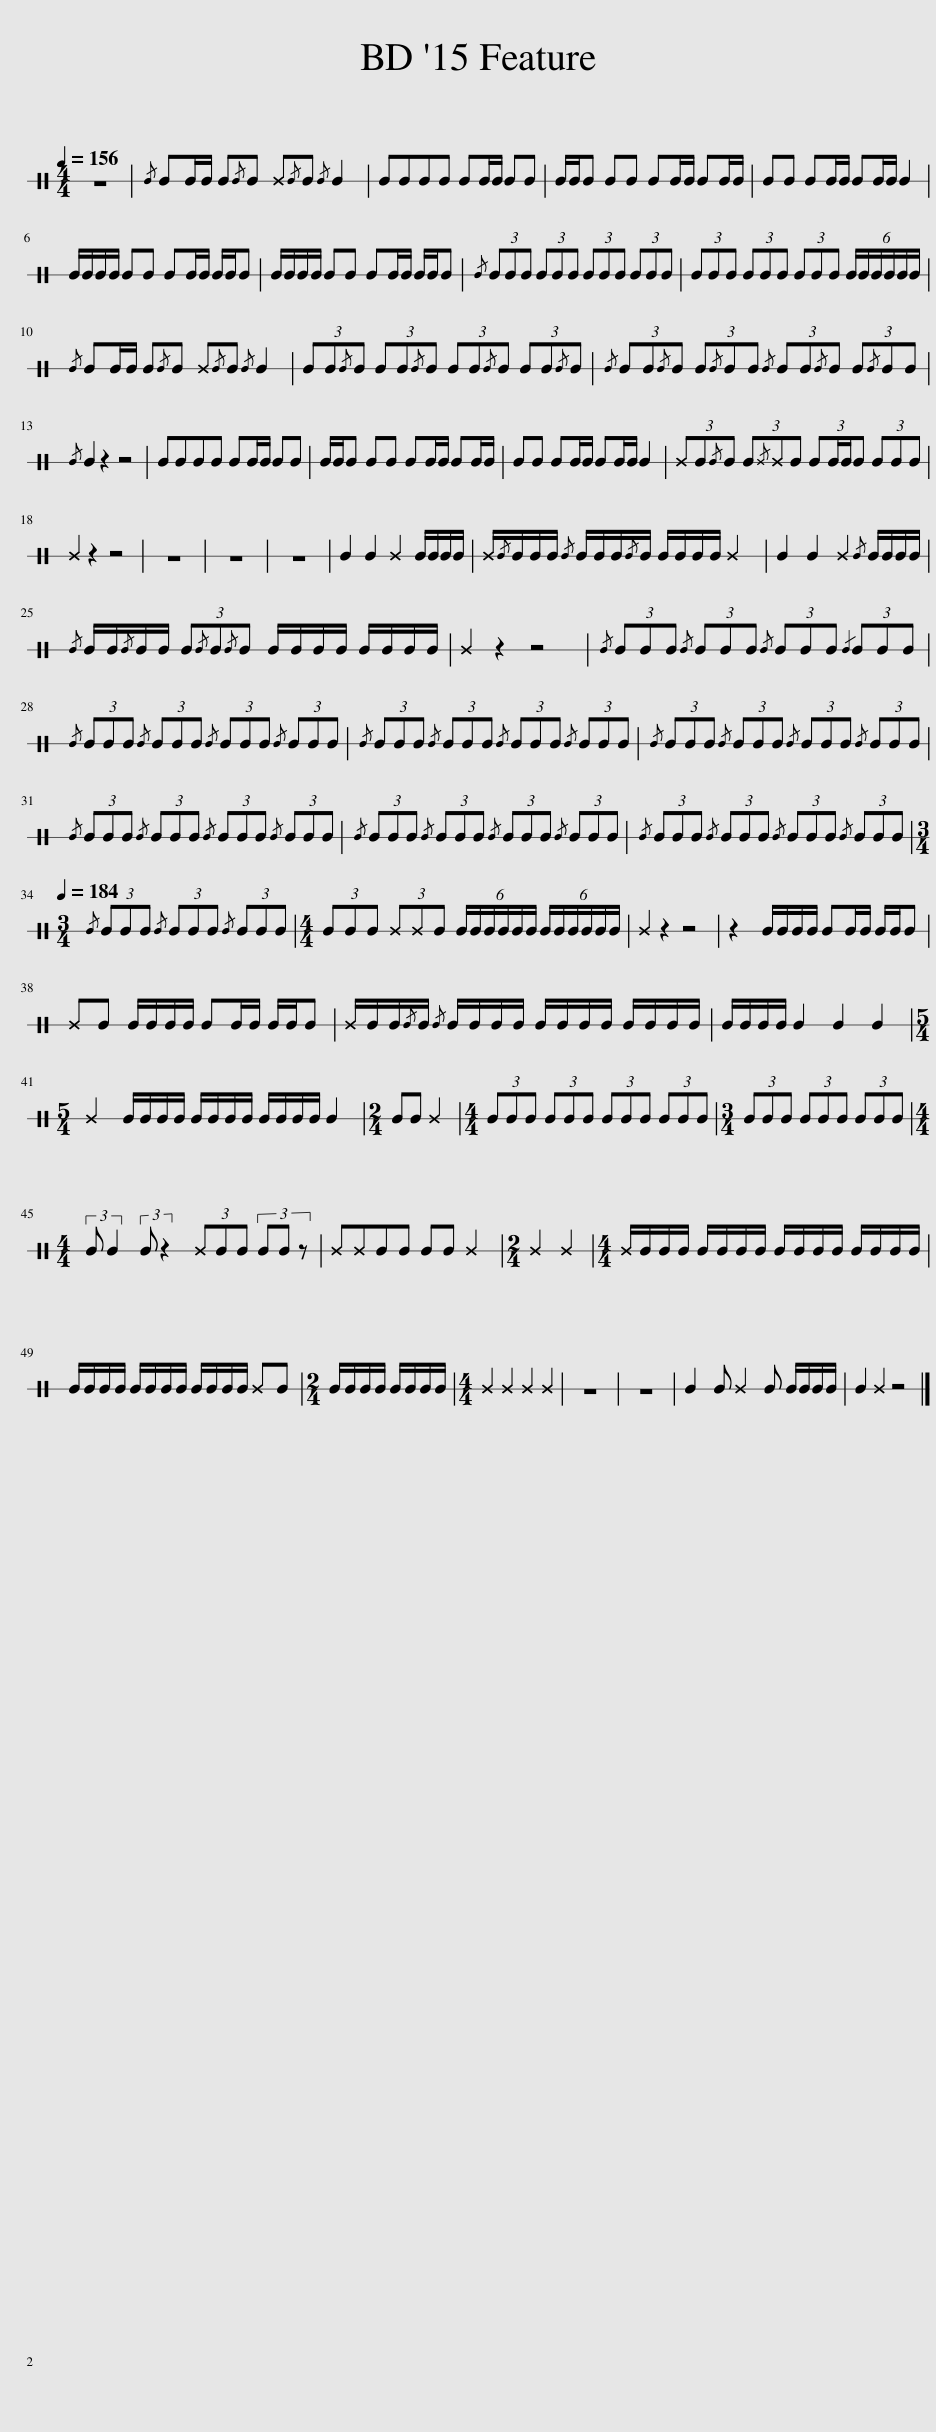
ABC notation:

X:1
L:1/8
Q:1/4=156
M:4/4
I:linebreak $
K:C
V:1 perc stafflines=1
K:none
V:1
 z8 |{/E} EE/E/ E{/E}E ^E{/E}E{/E} E2 | EEEE EE/E/ EE | E/E/E EE EE/E/ EE/E/ | EE EE/E/ EE/E/ E2 |$ %5
 E/E/E/E/ EE EE/E/ E/E/E | E/E/E/E/ EE EE/E/ E/E/E |{/E} (3EEE (3EEE (3EEE (3EEE | (3EEE (3EEE (3EEE (6:4:6E/E/E/E/E/E/ |${/E} EE/E/ E{/E}E ^E{/E}E{/E} E2 | %10
 (3EE{/E}E (3EE{/E}E (3EE{/E}E (3EE{/E}E |{/E} (3EE{/E}E (3E{/E}EE{/E} (3EE{/E}E (3E{/E}EE |${/E} E2 z2 z4 | EEEE EE/E/ EE | E/E/E EE EE/E/ EE/E/ | %15
 EE EE/E/ EE/E/ E2 | (3^EE{/E}E (3E{/^E}^EE (3:2:4EE/E/E (3EEE |$ ^E2 z2 z4 | z8 | z8 | %20
 z8 | E2 E2 ^E2 E/E/E/E/ | ^E/{/E}E/E/E/{/E} E/E/E/{/E}E/ E/E/E/E/ ^E2 | E2 E2 ^E2{/E} E/E/E/E/ |${/E} E/E/{/E}E/E/ (3E{/E}E{/E}E E/E/E/E/ E/E/E/E/ | %25
 ^E2 z2 z4 |{/E} (3EEE{/E} (3EEE{/E} (3EEE{/E} (3EEE |${/E} (3EEE{/E} (3EEE{/E} (3EEE{/E} (3EEE |{/E} (3EEE{/E} (3EEE{/E} (3EEE{/E} (3EEE |{/E} (3EEE{/E} (3EEE{/E} (3EEE{/E} (3EEE |$ %30
{/E} (3EEE{/E} (3EEE{/E} (3EEE{/E} (3EEE |{/E} (3EEE{/E} (3EEE{/E} (3EEE{/E} (3EEE |{/E} (3EEE{/E} (3EEE{/E} (3EEE{/E} (3EEE |$[M:3/4][Q:1/4=184]{/E} (3EEE{/E} (3EEE{/E} (3EEE |[M:4/4] (3EEE (3^E^EE (6:4:6E/E/E/E/E/E/ (6:4:6E/E/E/E/E/E/ | %35
 ^E2 z2 z4 | z2 E/E/E/E/ EE/E/ E/E/E |$ ^EE E/E/E/E/ EE/E/ E/E/E | ^E/E/E/{/E}E/{/E} E/E/E/E/ E/E/E/E/ E/E/E/E/ | E/E/E/E/ E2 E2 E2 |$ %40
[M:5/4] ^E2 E/E/E/E/ E/E/E/E/ E/E/E/E/ E2 |[M:2/4] EE ^E2 |[M:4/4] (3EEE (3EEE (3EEE (3EEE |[M:3/4] (3EEE (3EEE (3EEE |$[M:4/4] (3:2:2E E2 (3:2:2E z2 (3^EEE (3EE z | %45
 ^E^EEE EE ^E2 |[M:2/4] ^E2 ^E2 |[M:4/4] ^E/E/E/E/ E/E/E/E/ E/E/E/E/ E/E/E/E/ |$ E/E/E/E/ E/E/E/E/ E/E/E/E/ ^EE |[M:2/4] E/E/E/E/ E/E/E/E/ | %50
[M:4/4] ^E2 ^E2 ^E2 ^E2 | z8 | z8 | E2 E ^E2 E E/E/E/E/ | E2 ^E2 z4 |] %55
